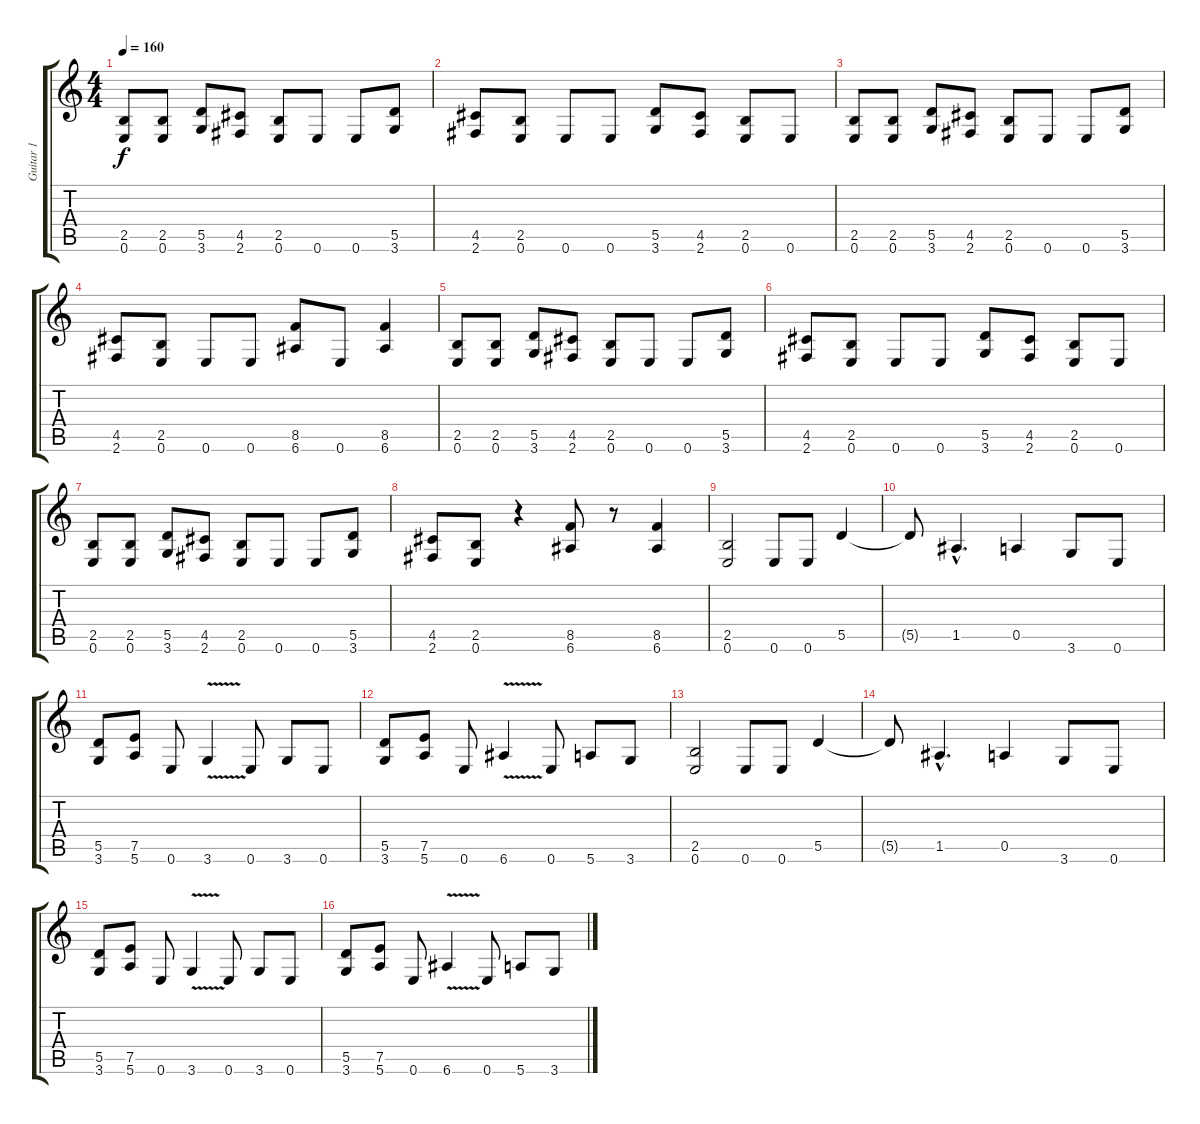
\track ("Guitar 1" "Guitar 1") {instrument overdrivenguitar}
\staff {score tabs}
\tuning (E4 B3 G3 D3 A2 E2) {hide}
\ts (4 4)
\tempo 160
\clef g2
\ks c
(2.5 0.6).8{dy f} (2.5 0.6).8 (5.5 3.6).8 (4.5 2.6).8 (2.5 0.6).8 0.6.8 0.6.8 (5.5 3.6).8 |
(4.5 2.6).8 (2.5 0.6).8 0.6.8 0.6.8 (5.5 3.6).8 (4.5 2.6).8 (2.5 0.6).8 0.6.8 |
(2.5 0.6).8 (2.5 0.6).8 (5.5 3.6).8 (4.5 2.6).8 (2.5 0.6).8 0.6.8 0.6.8 (5.5 3.6).8 |
(4.5 2.6).8 (2.5 0.6).8 0.6.8 0.6.8 (8.5 6.6).8 0.6.8 (8.5 6.6).4 |
(2.5 0.6).8 (2.5 0.6).8 (5.5 3.6).8 (4.5 2.6).8 (2.5 0.6).8 0.6.8 0.6.8 (5.5 3.6).8 |
(4.5 2.6).8 (2.5 0.6).8 0.6.8 0.6.8 (5.5 3.6).8 (4.5 2.6).8 (2.5 0.6).8 0.6.8 |
(2.5 0.6).8 (2.5 0.6).8 (5.5 3.6).8 (4.5 2.6).8 (2.5 0.6).8 0.6.8 0.6.8 (5.5 3.6).8 |
(4.5 2.6).8 (2.5 0.6).8 r.4 (8.5 6.6).8 r.8 (8.5 6.6).4 |
(2.5 0.6).2 0.6.8 0.6.8 5.5.4 |
5.5{t}.8 1.5{hac}.4{d} 0.5.4 3.6.8 0.6.8 |
(5.5 3.6).8 (7.5 5.6).8 0.6.8 3.6{v}.4 0.6.8 3.6.8 0.6.8 |
(5.5 3.6).8 (7.5 5.6).8 0.6.8 6.6{v}.4 0.6.8 5.6.8 3.6.8 |
(2.5 0.6).2 0.6.8 0.6.8 5.5.4 |
5.5{t}.8 1.5{hac}.4{d} 0.5.4 3.6.8 0.6.8 |
(5.5 3.6).8 (7.5 5.6).8 0.6.8 3.6{v}.4 0.6.8 3.6.8 0.6.8 |
(5.5 3.6).8 (7.5 5.6).8 0.6.8 6.6{v}.4 0.6.8 5.6.8 3.6.8
